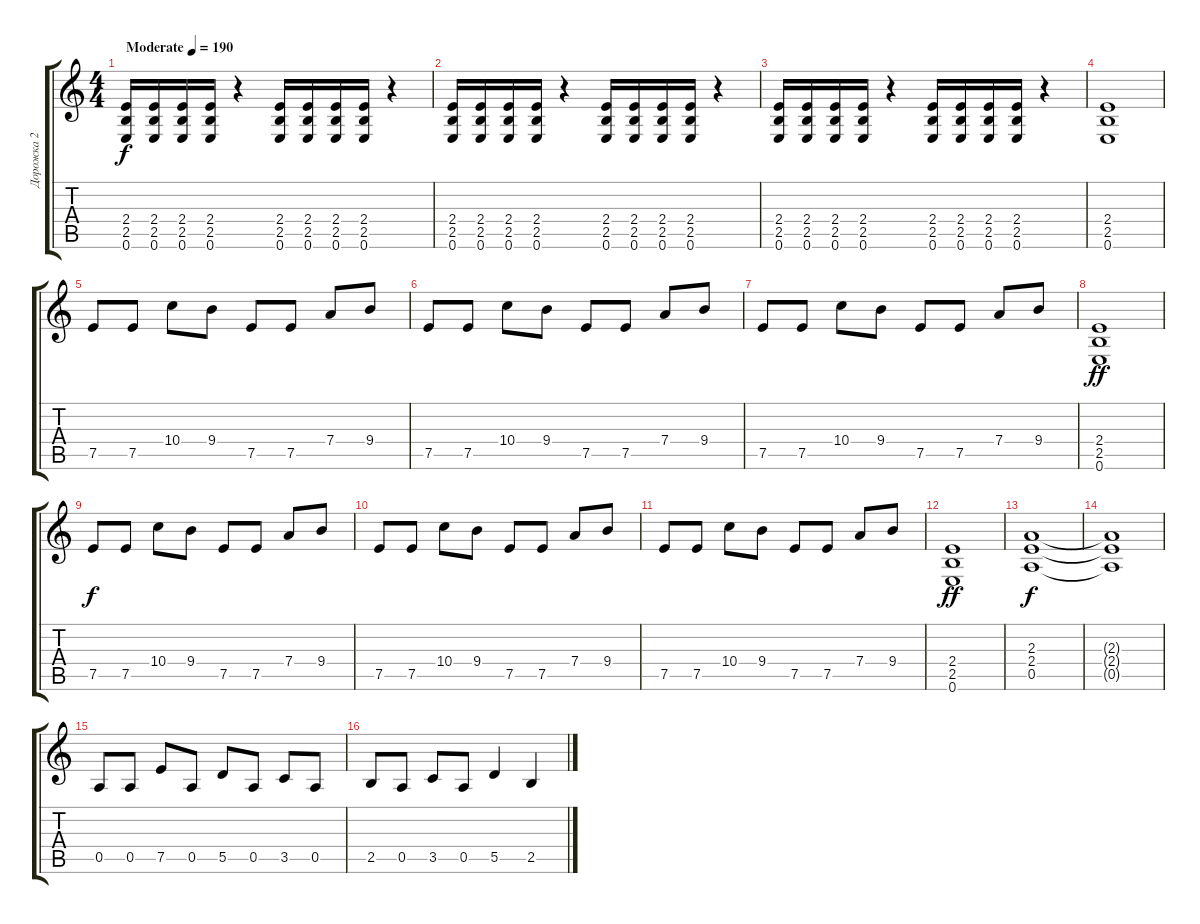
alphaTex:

\track ("Дорожка 2" "Дорожка 2") {instrument distortionguitar}
\staff {score tabs}
\tuning (E4 B3 G3 D3 A2 E2) {hide}
\ts (4 4)
\tempo (190 "Moderate")
\clef g2
\ks c
(2.4 2.5 0.6).16{dy f instrument distortionguitar} (2.4 2.5 0.6).16 (2.4 2.5 0.6).16 (2.4 2.5 0.6).16 r.4 (2.4 2.5 0.6).16 (2.4 2.5 0.6).16 (2.4 2.5 0.6).16 (2.4 2.5 0.6).16 r.4 |
(2.4 2.5 0.6).16 (2.4 2.5 0.6).16 (2.4 2.5 0.6).16 (2.4 2.5 0.6).16 r.4 (2.4 2.5 0.6).16 (2.4 2.5 0.6).16 (2.4 2.5 0.6).16 (2.4 2.5 0.6).16 r.4 |
(2.4 2.5 0.6).16 (2.4 2.5 0.6).16 (2.4 2.5 0.6).16 (2.4 2.5 0.6).16 r.4 (2.4 2.5 0.6).16 (2.4 2.5 0.6).16 (2.4 2.5 0.6).16 (2.4 2.5 0.6).16 r.4 |
(2.4 2.5 0.6).1 |
7.5.8 7.5.8 10.4.8 9.4.8 7.5.8 7.5.8 7.4.8 9.4.8 |
7.5.8 7.5.8 10.4.8 9.4.8 7.5.8 7.5.8 7.4.8 9.4.8 |
7.5.8 7.5.8 10.4.8 9.4.8 7.5.8 7.5.8 7.4.8 9.4.8 |
(2.4 2.5 0.6).1{dy ff} |
7.5.8{dy f} 7.5.8 10.4.8 9.4.8 7.5.8 7.5.8 7.4.8 9.4.8 |
7.5.8 7.5.8 10.4.8 9.4.8 7.5.8 7.5.8 7.4.8 9.4.8 |
7.5.8 7.5.8 10.4.8 9.4.8 7.5.8 7.5.8 7.4.8 9.4.8 |
(2.4 2.5 0.6).1{dy ff} |
(2.3 2.4 0.5).1{dy f} |
(2.3{t} 2.4{t} 0.5{t}).1 |
0.5.8 0.5.8 7.5.8 0.5.8 5.5.8 0.5.8 3.5.8 0.5.8 |
2.5.8 0.5.8 3.5.8 0.5.8 5.5.4 2.5.4
